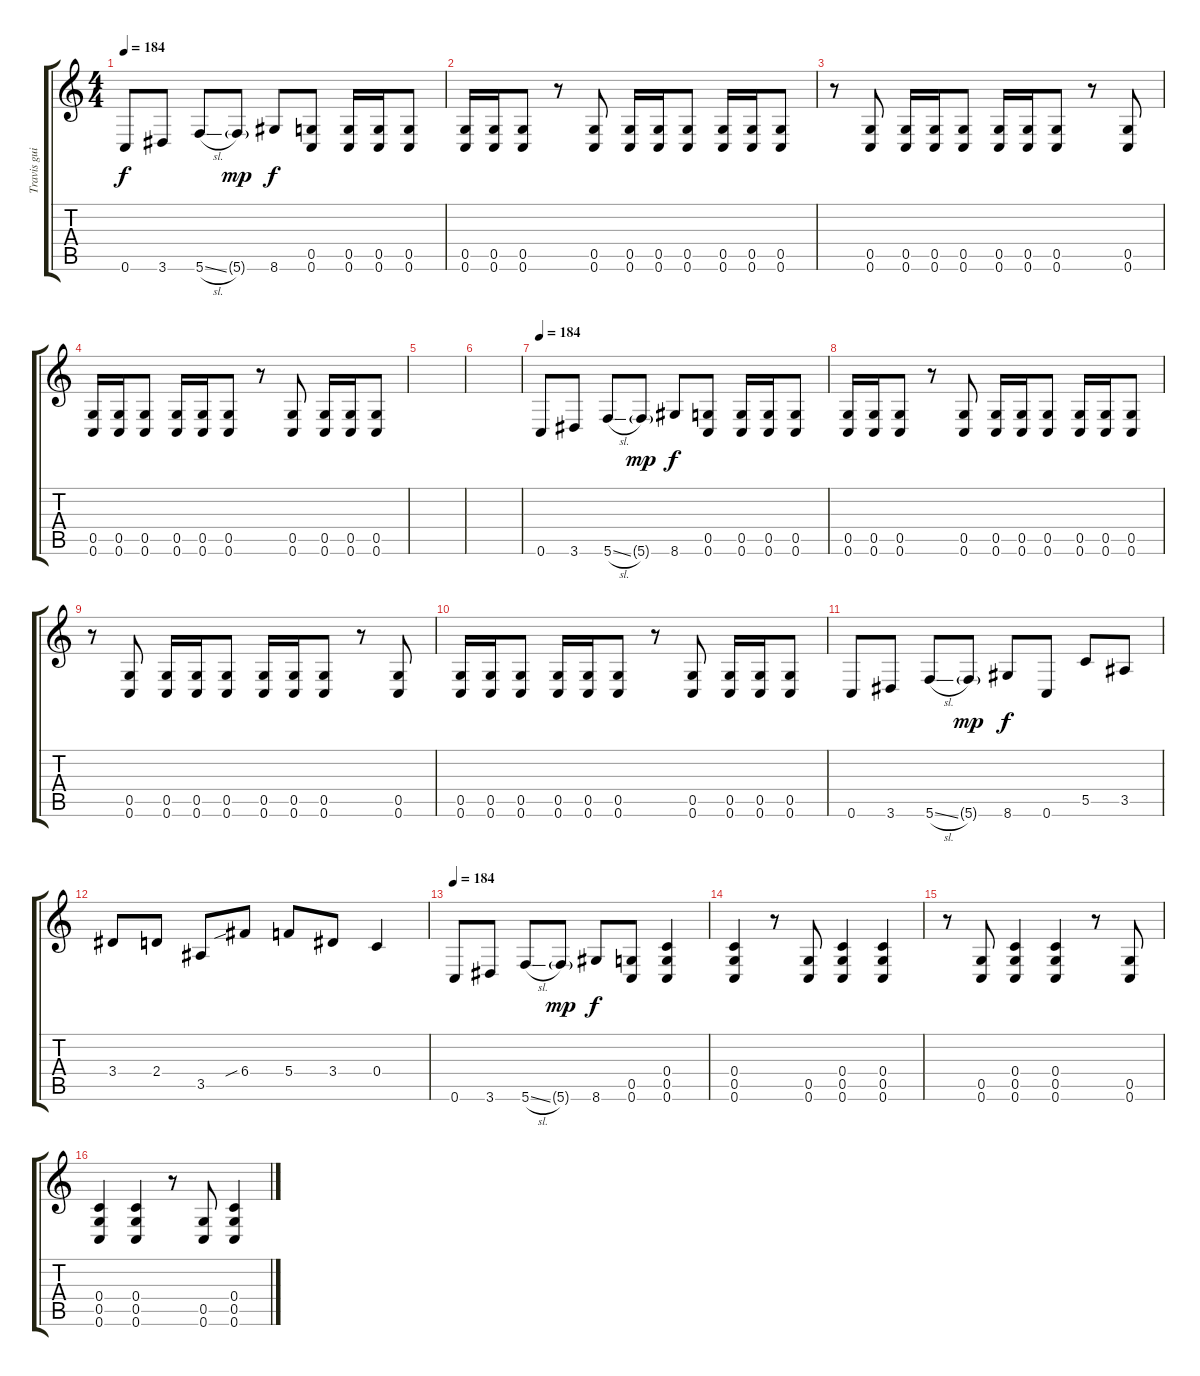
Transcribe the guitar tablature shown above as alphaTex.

\track ("Travis guitar" "Travis gui") {instrument distortionguitar}
\staff {score tabs}
\tuning (D4 A3 F3 C3 G2 C2) {hide}
\ts (4 4)
\tempo 184
\clef g2
\ks c
0.6.8{dy f} 3.6.8 5.6{sl}.8 5.6{g}.8{dy mp} 8.6.8{dy f} (0.5 0.6).8 (0.5 0.6).16 (0.5 0.6).16 (0.5 0.6).8 |
(0.5 0.6).16 (0.5 0.6).16 (0.5 0.6).8 r.8 (0.5 0.6).8 (0.5 0.6).16 (0.5 0.6).16 (0.5 0.6).8 (0.5 0.6).16 (0.5 0.6).16 (0.5 0.6).8 |
r.8 (0.5 0.6).8 (0.5 0.6).16 (0.5 0.6).16 (0.5 0.6).8 (0.5 0.6).16 (0.5 0.6).16 (0.5 0.6).8 r.8 (0.5 0.6).8 |
(0.5 0.6).16 (0.5 0.6).16 (0.5 0.6).8 (0.5 0.6).16 (0.5 0.6).16 (0.5 0.6).8 r.8 (0.5 0.6).8 (0.5 0.6).16 (0.5 0.6).16 (0.5 0.6).8 |
|
|
\tempo 184
0.6.8 3.6.8 5.6{sl}.8 5.6{g}.8{dy mp} 8.6.8{dy f} (0.5 0.6).8 (0.5 0.6).16 (0.5 0.6).16 (0.5 0.6).8 |
(0.5 0.6).16 (0.5 0.6).16 (0.5 0.6).8 r.8 (0.5 0.6).8 (0.5 0.6).16 (0.5 0.6).16 (0.5 0.6).8 (0.5 0.6).16 (0.5 0.6).16 (0.5 0.6).8 |
r.8 (0.5 0.6).8 (0.5 0.6).16 (0.5 0.6).16 (0.5 0.6).8 (0.5 0.6).16 (0.5 0.6).16 (0.5 0.6).8 r.8 (0.5 0.6).8 |
(0.5 0.6).16 (0.5 0.6).16 (0.5 0.6).8 (0.5 0.6).16 (0.5 0.6).16 (0.5 0.6).8 r.8 (0.5 0.6).8 (0.5 0.6).16 (0.5 0.6).16 (0.5 0.6).8 |
0.6.8 3.6.8 5.6{sl}.8 5.6{g}.8{dy mp} 8.6.8{dy f} 0.6.8 5.5.8 3.5.8 |
3.4.8 2.4.8 3.5.8 6.4{sib}.8 5.4.8 3.4.8 0.4.4 |
\tempo 184
0.6.8 3.6.8 5.6{sl}.8 5.6{g}.8{dy mp} 8.6.8{dy f} (0.5 0.6).8 (0.4 0.5 0.6).4 |
(0.4 0.5 0.6).4 r.8 (0.5 0.6).8 (0.4 0.5 0.6).4 (0.4 0.5 0.6).4 |
r.8 (0.5 0.6).8 (0.4 0.5 0.6).4 (0.4 0.5 0.6).4 r.8 (0.5 0.6).8 |
(0.4 0.5 0.6).4 (0.4 0.5 0.6).4 r.8 (0.5 0.6).8 (0.4 0.5 0.6).4
